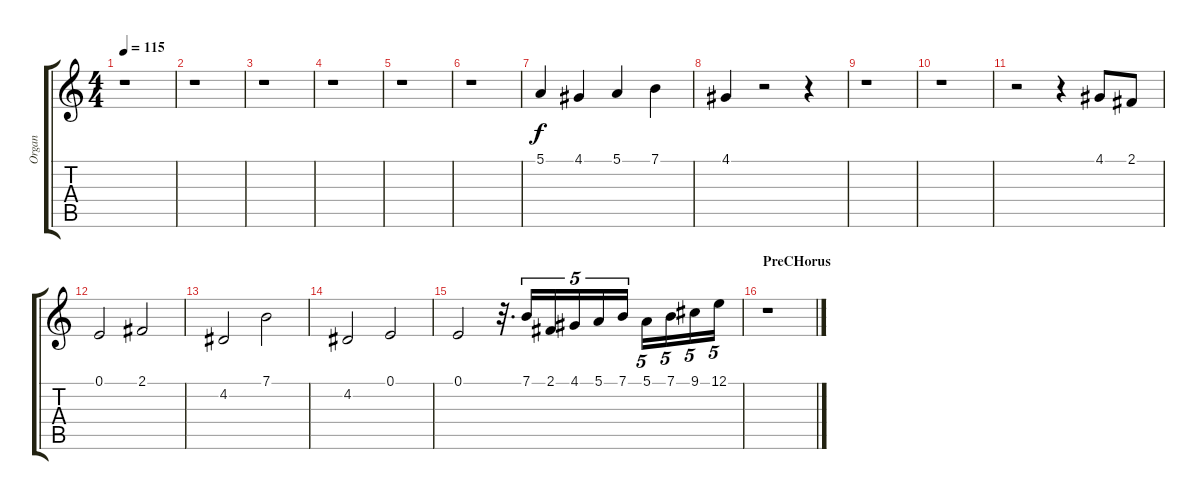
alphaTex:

\track ("Organ" "Organ") {instrument reedorgan}
\staff {score tabs}
\tuning (E4 B3 G3 D3 A2 E2) {hide}
\ts (4 4)
\tempo 115
\clef g2
\ks c
r.1{dy f} |
r.1 |
r.1 |
r.1 |
r.1 |
r.1 |
5.1.4 4.1.4 5.1.4 7.1.4 |
4.1.4 r.2 r.4 |
r.1 |
r.1 |
r.2 r.4 4.1.8 2.1.8 |
0.1.2 2.1.2 |
4.2.2 7.1.2 |
4.2.2 0.1.2 |
0.1.2 r.32{d} 7.1.16{tu (5 4)} 2.1.16{tu (5 4)} 4.1.16{tu (5 4)} 5.1.16{tu (5 4)} 7.1.16{tu (5 4)} 5.1.16{tu (5 4)} 7.1.16{tu (5 4)} 9.1.16{tu (5 4)} 12.1.16{tu (5 4)} |
\section ("" "PreCHorus")
r.1
